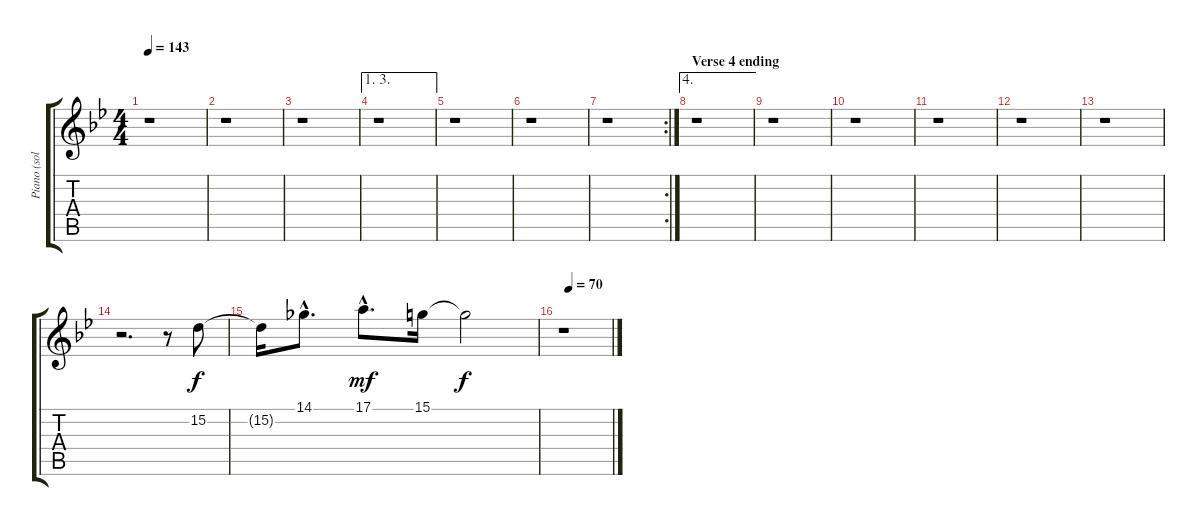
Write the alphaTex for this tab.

\track ("Piano (solo+coda)" "Piano (sol") {instrument brightacousticpiano}
\staff {score tabs}
\tuning (E4 B3 G3 D3 A2 E2) {hide}
\ts (4 4)
\tempo 143
\clef g2
\ks gminor
r.1{dy mp} |
r.1 |
r.1 |
\ae (1 3)
r.1 |
r.1 |
r.1 |
\rc 2
r.1 |
\ae 4
\section ("" "Verse 4 ending")
r.1 |
r.1 |
r.1 |
r.1 |
r.1 |
r.1 |
r.2{d} r.8 15.2.8{dy f} |
15.2{t}.16 14.1{hac}.8{d} 17.1{hac}.8{d dy mf} 15.1.16 15.1{t}.2{dy f} |
\tempo (70 0.125)
r.1
